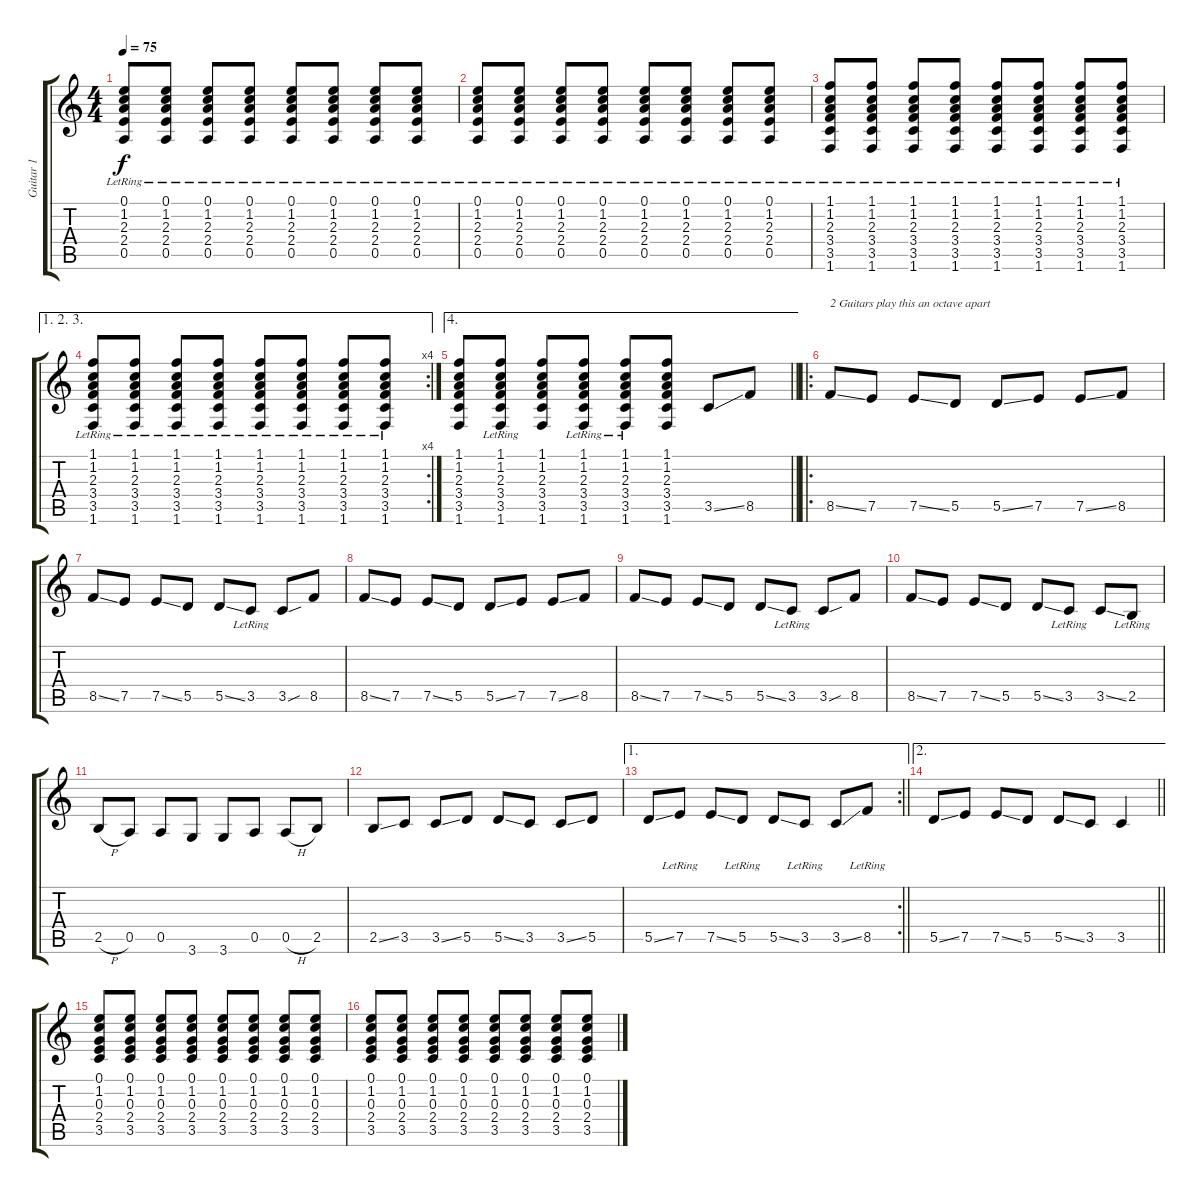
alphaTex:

\track ("Guitar 1" "Guitar 1") {instrument electricguitarjazz}
\staff {score tabs}
\tuning (E4 B3 G3 D3 A2 E2) {hide}
\ts (4 4)
\tempo 75
\clef g2
\ks c
(0.1{lr} 1.2{lr} 2.3{lr} 2.4{lr} 0.5{lr}).8{dy f} (0.1{lr} 1.2{lr} 2.3{lr} 2.4{lr} 0.5{lr}).8 (0.1{lr} 1.2{lr} 2.3{lr} 2.4{lr} 0.5{lr}).8 (0.1{lr} 1.2{lr} 2.3{lr} 2.4{lr} 0.5{lr}).8 (0.1{lr} 1.2{lr} 2.3{lr} 2.4{lr} 0.5{lr}).8 (0.1{lr} 1.2{lr} 2.3{lr} 2.4{lr} 0.5{lr}).8 (0.1{lr} 1.2{lr} 2.3{lr} 2.4{lr} 0.5{lr}).8 (0.1{lr} 1.2{lr} 2.3{lr} 2.4{lr} 0.5{lr}).8 |
(0.1{lr} 1.2{lr} 2.3{lr} 2.4{lr} 0.5{lr}).8 (0.1{lr} 1.2{lr} 2.3{lr} 2.4{lr} 0.5{lr}).8 (0.1{lr} 1.2{lr} 2.3{lr} 2.4{lr} 0.5{lr}).8 (0.1{lr} 1.2{lr} 2.3{lr} 2.4{lr} 0.5{lr}).8 (0.1{lr} 1.2{lr} 2.3{lr} 2.4{lr} 0.5{lr}).8 (0.1{lr} 1.2{lr} 2.3{lr} 2.4{lr} 0.5{lr}).8 (0.1{lr} 1.2{lr} 2.3{lr} 2.4{lr} 0.5{lr}).8 (0.1{lr} 1.2{lr} 2.3{lr} 2.4{lr} 0.5{lr}).8 |
(1.1{lr} 1.2{lr} 2.3{lr} 3.4{lr} 3.5{lr} 1.6{lr}).8 (1.1{lr} 1.2{lr} 2.3{lr} 3.4{lr} 3.5{lr} 1.6{lr}).8 (1.1{lr} 1.2{lr} 2.3{lr} 3.4{lr} 3.5{lr} 1.6{lr}).8 (1.1{lr} 1.2{lr} 2.3{lr} 3.4{lr} 3.5{lr} 1.6{lr}).8 (1.1{lr} 1.2{lr} 2.3{lr} 3.4{lr} 3.5{lr} 1.6{lr}).8 (1.1{lr} 1.2{lr} 2.3{lr} 3.4{lr} 3.5{lr} 1.6{lr}).8 (1.1{lr} 1.2{lr} 2.3{lr} 3.4{lr} 3.5{lr} 1.6{lr}).8 (1.1{lr} 1.2{lr} 2.3{lr} 3.4{lr} 3.5{lr} 1.6{lr}).8 |
\ae (1 2 3)
\rc 4
(1.1{lr} 1.2{lr} 2.3{lr} 3.4{lr} 3.5{lr} 1.6{lr}).8 (1.1{lr} 1.2{lr} 2.3{lr} 3.4{lr} 3.5{lr} 1.6{lr}).8 (1.1{lr} 1.2{lr} 2.3{lr} 3.4{lr} 3.5{lr} 1.6{lr}).8 (1.1{lr} 1.2{lr} 2.3{lr} 3.4{lr} 3.5{lr} 1.6{lr}).8 (1.1{lr} 1.2{lr} 2.3{lr} 3.4{lr} 3.5{lr} 1.6{lr}).8 (1.1{lr} 1.2{lr} 2.3{lr} 3.4{lr} 3.5{lr} 1.6{lr}).8 (1.1{lr} 1.2{lr} 2.3{lr} 3.4{lr} 3.5{lr} 1.6{lr}).8 (1.1{lr} 1.2{lr} 2.3{lr} 3.4{lr} 3.5{lr} 1.6{lr}).8 |
\ae 4
\barLineRight lightlight
(1.1 1.2 2.3 3.4 3.5 1.6).8 (1.1 1.2{lr} 2.3 3.4 3.5 1.6).8 (1.1 1.2 2.3 3.4 3.5 1.6).8 (1.1{lr} 1.2 2.3 3.4 3.5 1.6).8 (1.1{lr} 1.2{lr} 2.3{lr} 3.4 3.5 1.6).8 (1.1 1.2 2.3 3.4 3.5 1.6).8 3.5{ss}.8{volume 16 instrument distortionguitar} 8.5.8 |
\ro
8.5{ss}.8{txt "2 Guitars play this an octave apart" instrument distortionguitar} 7.5.8 7.5{ss}.8 5.5.8 5.5{ss}.8 7.5.8 7.5{ss}.8 8.5.8 |
8.5{ss}.8 7.5.8 7.5{ss}.8 5.5.8 5.5{ss}.8 3.5{lr}.8 3.5{sou}.8 8.5.8 |
8.5{ss}.8 7.5.8 7.5{ss}.8 5.5.8 5.5{ss}.8 7.5.8 7.5{ss}.8 8.5.8 |
8.5{ss}.8 7.5.8 7.5{ss}.8 5.5.8 5.5{ss}.8 3.5{lr}.8 3.5{sou}.8 8.5.8 |
8.5{ss}.8 7.5.8 7.5{ss}.8 5.5.8 5.5{ss}.8 3.5{lr}.8 3.5{ss}.8 2.5{lr}.8 |
2.5{h}.8 0.5.8 0.5.8 3.6.8 3.6.8 0.5.8 0.5{h}.8 2.5.8 |
2.5{ss}.8 3.5.8 3.5{ss}.8 5.5.8 5.5{ss}.8 3.5.8 3.5{ss}.8 5.5.8 |
\ae 1
\rc 2
\barLineRight lightlight
5.5{ss}.8 7.5{lr}.8 7.5{ss}.8 5.5{lr}.8 5.5{ss}.8 3.5{lr}.8 3.5{ss}.8 8.5{lr}.8 |
\ae 2
\barLineRight lightlight
5.5{ss}.8 7.5.8 7.5{ss}.8 5.5.8 5.5{ss}.8 3.5.8 3.5.4 |
(0.1 1.2 0.3 2.4 3.5).8{volume 5 instrument electricguitarjazz} (0.1 1.2 0.3 2.4 3.5).8 (0.1 1.2 0.3 2.4 3.5).8 (0.1 1.2 0.3 2.4 3.5).8 (0.1 1.2 0.3 2.4 3.5).8 (0.1 1.2 0.3 2.4 3.5).8 (0.1 1.2 0.3 2.4 3.5).8 (0.1 1.2 0.3 2.4 3.5).8 |
(0.1 1.2 0.3 2.4 3.5).8 (0.1 1.2 0.3 2.4 3.5).8 (0.1 1.2 0.3 2.4 3.5).8 (0.1 1.2 0.3 2.4 3.5).8 (0.1 1.2 0.3 2.4 3.5).8 (0.1 1.2 0.3 2.4 3.5).8 (0.1 1.2 0.3 2.4 3.5).8 (0.1 1.2 0.3 2.4 3.5).8
